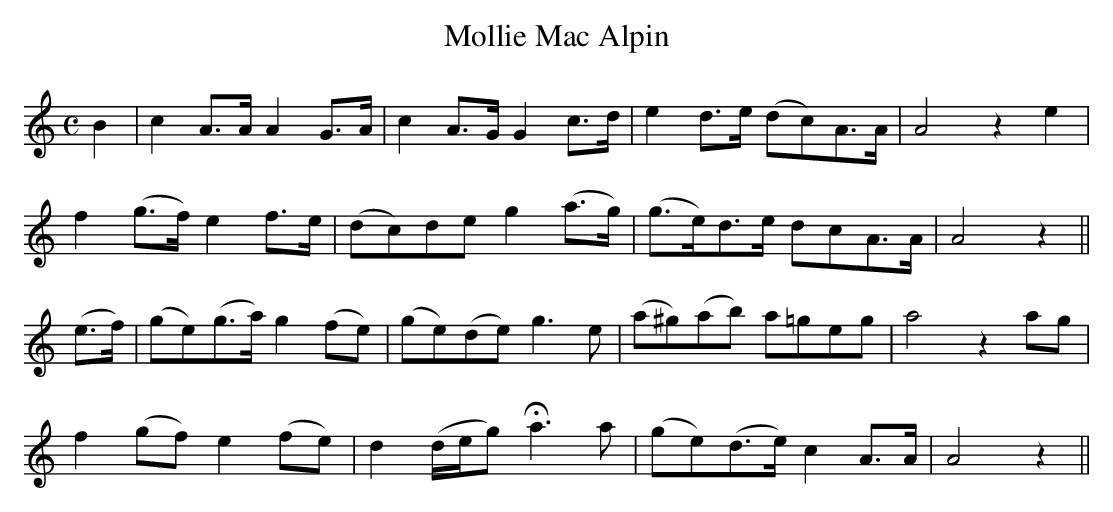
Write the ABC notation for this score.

X:1
T: Mollie Mac Alpin
M: C
L: 1/8
K: Am
B2|c2 A>A A2 G>A|c2 A>G G2 c>d|e2 d>e (dc)A>A|A4 z2 e2|
f2 (g>f) e2 f>e|(dc)de g2 (a>g)|(g>e)d>e dcA>A|A4 z2||
(e>f)|(ge)(g>a) g2 (fe)|(ge)(de) g3 e|(a^g)(ab) a=geg|a4 z2 ag|
f2 (gf) e2 (fe)|d2 (d/e/g) Ha3 a|(ge)(d>e) c2 A>A|A4 z2||
